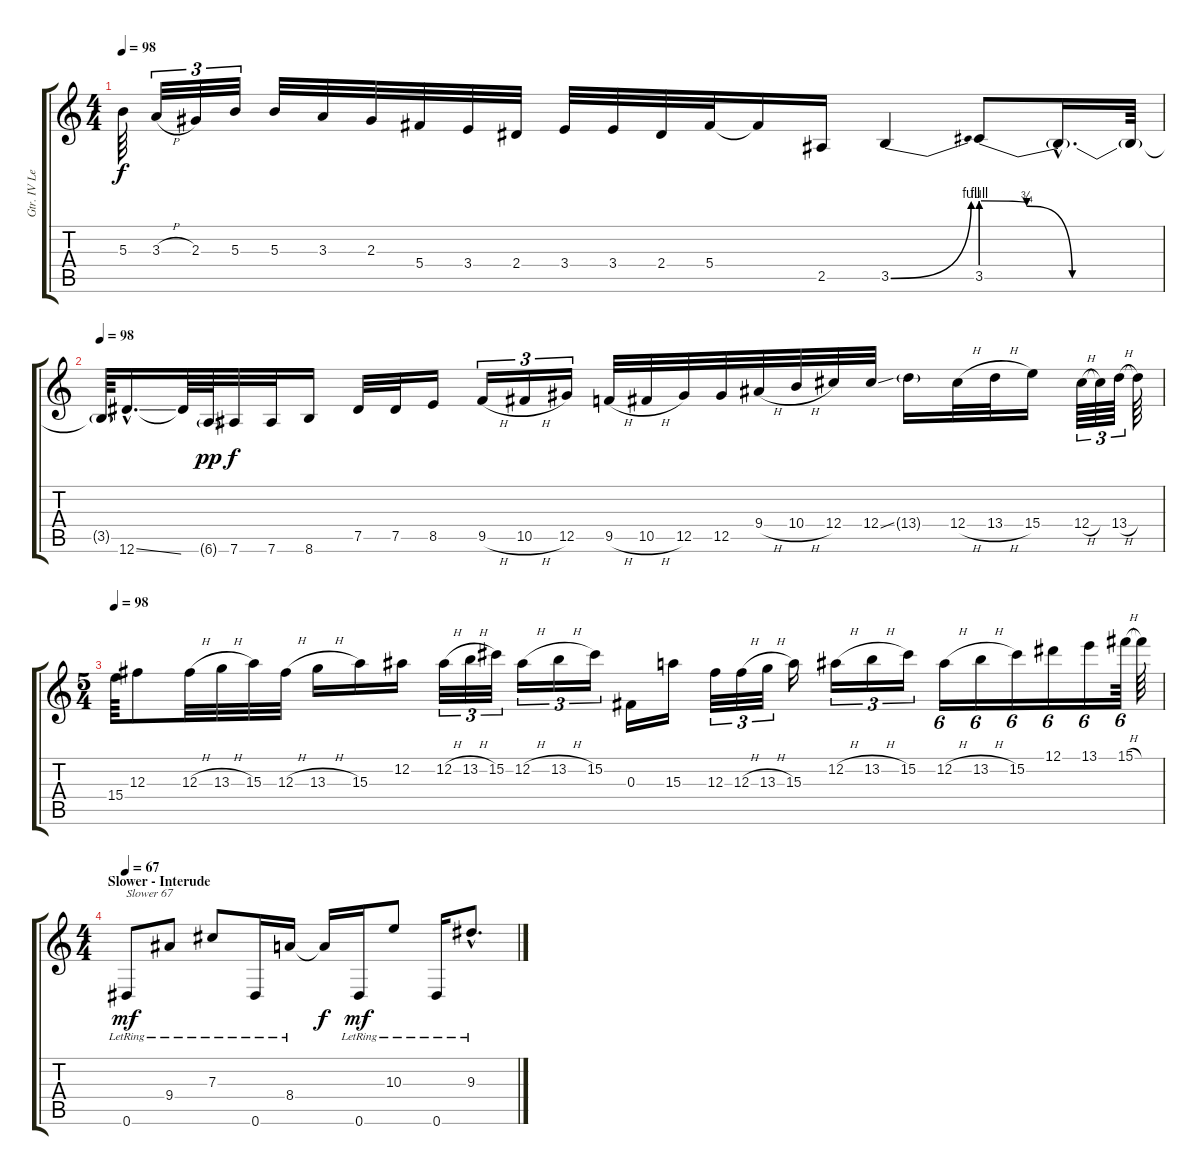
\track ("Gtr. IV Lead" "Gtr. IV Le") {instrument electricguitarclean}
\staff {score tabs}
\tuning (Eb4 Bb3 Gb3 Db3 Ab2 Eb2) {hide}
\ts (4 4)
\tempo 98
\clef g2
\ks c
5.3{t}.64{dy f volume 10 balance 11 instrument electricbassfinger} 3.3{h}.32{tu (3 2)} 2.3.32{tu (3 2)} 5.3.32{tu (3 2)} 5.3.32 3.3.32 2.3.32 5.4.32 3.4.32 2.4.32 3.4.32 3.4.32 2.4.32 5.4.32 5.4{t}.16 2.5.16 3.5{be (bend 0 0 60 4)}.4 3.5{be (custom 0 4 15 3 30 0 60 0)}.8 3.5{hac t}.16{d} 3.5{t}.64 |
\tempo 98
3.5{t}.64{volume 10 balance 11 instrument electricbassfinger} 12.6{ss hac}.16{d} 12.6{t}.64 6.6{g}.64{dy pp} 7.6.32{dy f} 7.6.32 8.6.16 7.5.32 7.5.32 8.5.16 9.5{h}.16{tu (3 2)} 10.5{h}.16{tu (3 2)} 12.5.16{tu (3 2)} 9.5{h}.32 10.5{h}.32 12.5.32 12.5.32 9.4{h}.32 10.4{h}.32 12.4.32 12.4{ss}.32 13.4{g}.16 12.4{h}.32 13.4{h}.32 15.4.16 12.4{h}.64{tu (3 2)} 12.4{t}.64{tu (3 2)} 13.4{h}.64{tu (3 2)} 13.4{t}.64 |
\ts (5 4)
\tempo 98
15.4.64{volume 10 balance 11 instrument electricbassfinger} 12.3.8 12.3{h}.32 13.3{h}.32 15.3.32 12.3{h}.32 13.3{h}.16 15.3.16 12.2.16 12.2{h}.32{tu (3 2)} 13.2{h}.32{tu (3 2)} 15.2.32{tu (3 2)} 12.2{h}.16{tu (3 2)} 13.2{h}.16{tu (3 2)} 15.2.16{tu (3 2)} 0.3.16 15.3.16 12.3.32{tu (3 2)} 12.3{h}.32{tu (3 2)} 13.3{h}.32{tu (3 2)} 15.3.16 12.2{h}.16{tu (3 2)} 13.2{h}.16{tu (3 2)} 15.2.16{tu (3 2)} 12.2{h}.16{tu (6 4)} 13.2{h}.16{tu (6 4)} 15.2.16{tu (6 4)} 12.1.16{tu (6 4)} 13.1.16{tu (6 4)} 15.1{h}.64{tu (6 4)} 15.1{t}.64 |
\ts (4 4)
\section ("" "Slower - Interude")
\tempo 67
0.6{lr}.8{txt "Slower 67" dy mf volume 16 balance 8 instrument electricguitarclean} 9.4{lr}.8 7.3{lr}.8 0.6{lr}.16 8.4{lr}.16 8.4{t}.16{dy f} 0.6{lr}.16{dy mf} 10.3{lr}.8 0.6{lr}.16 9.3{hac lr}.8{d}
